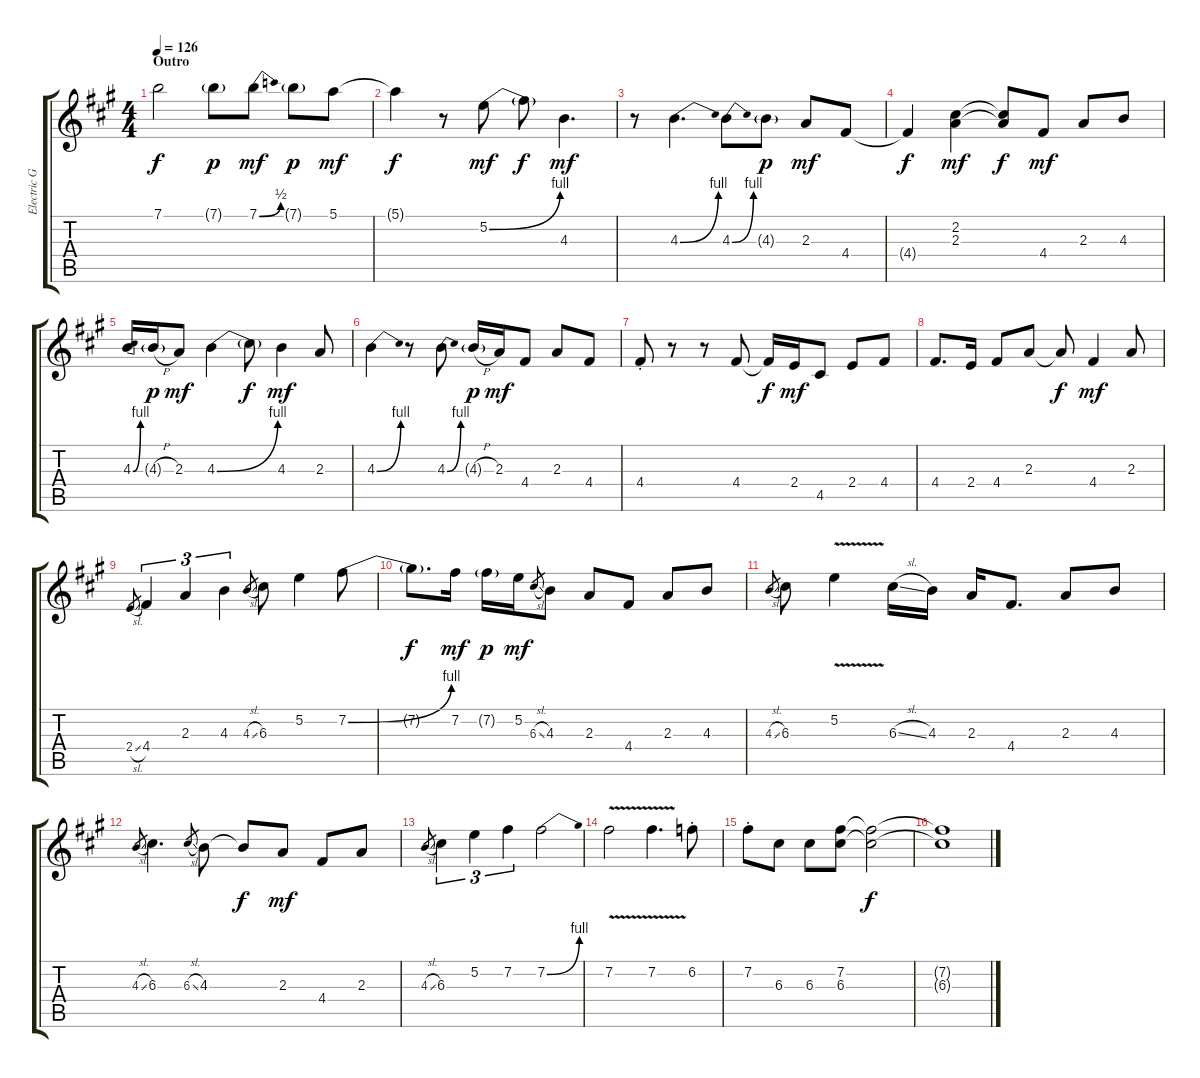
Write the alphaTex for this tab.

\track ("Electric Guitar 2" "Electric G") {instrument electricguitarclean}
\staff {score tabs}
\tuning (E4 B3 G3 D3 A2 E2) {hide}
\ts (4 4)
\section ("" "Outro")
\tempo 126
\clef g2
\ks a
7.1{t}.2{dy f} 7.1{g}.8{dy p} 7.1{be (bend 0 0 60 2)}.8{dy mf} 7.1{g}.8{dy p} 5.1.8{dy mf} |
5.1{t}.4{dy f} r.8 5.2{be (bend 0 0 60 4)}.8{dy mf} 5.2{t}.8{dy f} 4.3.4{d dy mf} |
r.8 4.3{be (bend 0 0 60 4)}.4{d} 4.3{be (bend 0 0 60 4)}.8 4.3{g}.8{dy p} 2.3.8{dy mf} 4.4.8 |
4.4{t}.4{dy f} (2.2 2.3).4{dy mf} (2.2{t} 2.3{t}).8{dy f} 4.4.8{dy mf} 2.3.8 4.3.8 |
4.3{be (bend 0 0 60 4)}.16 4.3{h g}.16{dy p} 2.3.8{dy mf} 4.3{be (bend 0 0 60 4)}.4 4.3{t}.8{dy f} 4.3.4{dy mf} 2.3.8 |
4.3{be (bend 0 0 60 4)}.4 r.8 4.3{be (bend 0 0 60 4)}.8 4.3{h g}.16{dy p} 2.3.16{dy mf} 4.4.8 2.3.8 4.4.8 |
4.4{st}.8 r.8 r.8 4.4.8 4.4{t}.16{dy f} 2.4.16{dy mf} 4.5.8 2.4.8 4.4.8 |
4.4.8{d} 2.4.16 4.4.8 2.3.8 2.3{t}.8{dy f} 4.4.4{dy mf} 2.3.8 |
2.4{sl}.8{gr} 4.4.4{tu (3 2)} 2.3.4{tu (3 2)} 4.3.4{tu (3 2)} 4.3{sl}.8{gr} 6.3.8 5.2.4 7.2{be (bend 0 0 60 4)}.8 |
7.2{t}.8{d dy f} 7.2.16{dy mf} 7.2{g}.16{dy p} 5.2.16{dy mf} 6.3{sl}.8{gr} 4.3.8 2.3.8 4.4.8 2.3.8 4.3.8 |
4.3{sl}.8{gr} 6.3.8 5.2{v}.4 6.3{sl}.16 4.3.16 2.3.16 4.4.8{d} 2.3.8 4.3.8 |
4.3{sl}.8{gr} 6.3.4{d} 6.3{sl}.8{gr} 4.3.8 4.3{t}.8{dy f} 2.3.8{dy mf} 4.4.8 2.3.8 |
4.3{sl}.8{gr} 6.3.4{tu (3 2)} 5.2.4{tu (3 2)} 7.2.4{tu (3 2)} 7.2{be (bend 0 0 60 4)}.2 |
7.2{v}.2 7.2{v}.4{d} 6.2{st}.8 |
7.2{st}.8 6.3.8 6.3.8 (7.2 6.3).8 (7.2{t} 6.3{t}).2{dy f} |
(7.2{t} 6.3{t}).1
